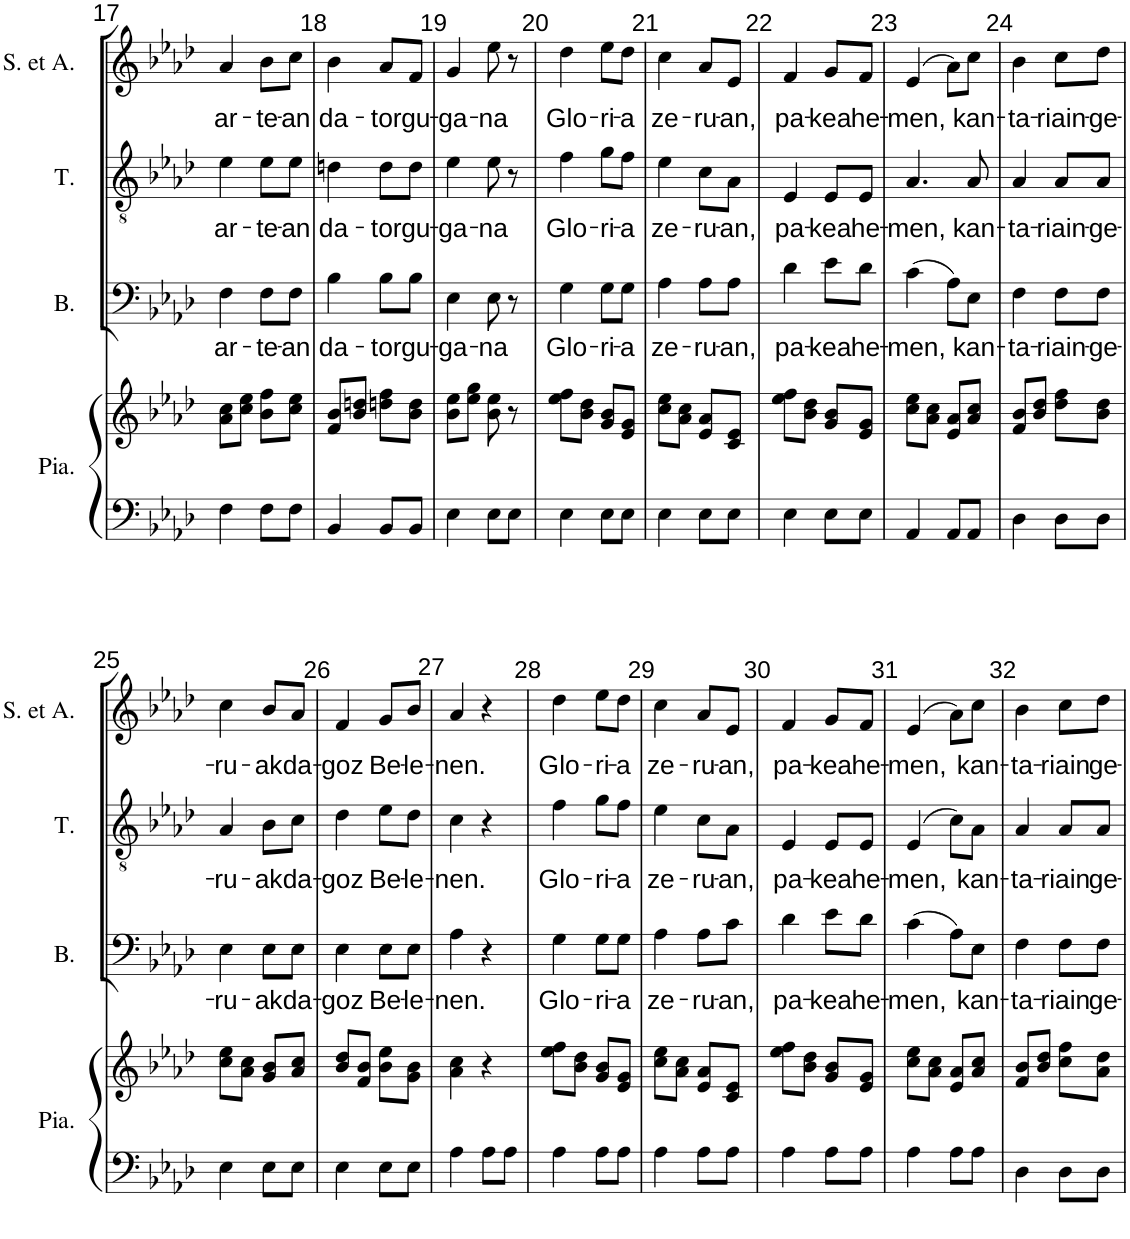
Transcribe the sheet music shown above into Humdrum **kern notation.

**kern	**kern	**kern	**text	**kern	**text	**kern	**text
*part4	*part4	*part3	*part3	*part2	*part2	*part1	*part1
*staff5	*staff4	*staff3	*staff3	*staff2	*staff2	*staff1	*staff1
*I"Piano	*	*I"Basse	*	*I"Ténor	*	*I"Soprano et alto	*
*I'Pia.	*	*I'B.	*	*I'T.	*	*I'S. et A.	*
!!LO:PB:g=z
*clefF4	*clefG2	*clefF4	*	*clefGv2	*	*clefG2	*
*k[b-e-a-d-]	*k[b-e-a-d-]	*k[b-e-a-d-]	*	*k[b-e-a-d-]	*	*k[b-e-a-d-]	*
*M2/4	*M2/4	*M2/4	*	*M2/4	*	*M2/4	*
=17	=17	=17	=17	=17	=17	=17	=17
!	!	!	!LO:LY:b	!	!LO:LY:b	!	!LO:LY:b
4F\	8a-\ 8cc\L	4F\	ar-	4e-\	ar-	4a-/	ar-
.	8cc\ 8ee-\J	.	.	.	.	.	.
!	!	!	!LO:LY:b	!	!LO:LY:b	!	!LO:LY:b
8F\L	8b-\ 8ff\L	8F\L	-te-	8e-\L	-te-	8b-\L	-te-
!	!	!	!LO:LY:b	!	!LO:LY:b	!	!LO:LY:b
8F\J	8cc\ 8ee-\J	8F\J	-an	8e-\J	-an	8cc\J	-an
=18	=18	=18	=18	=18	=18	=18	=18
!	!	!	!LO:LY:b	!	!LO:LY:b	!	!LO:LY:b
4BB-/	8f/ 8b-/L	4B-\	da-	4dn\	da-	4b-\	da-
.	8b-/ 8ddn/J	.	.	.	.	.	.
!	!	!	!LO:LY:b	!	!LO:LY:b	!	!LO:LY:b
8BB-/L	8ddn\ 8ff\L	8B-\L	-tor	8d\L	-tor	8a-/L	-tor
!	!	!	!LO:LY:b	!	!LO:LY:b	!	!LO:LY:b
8BB-/J	8b-\ 8dd\J	8B-\J	gu-	8d\J	gu-	8f/J	gu-
=19	=19	=19	=19	=19	=19	=19	=19
!	!	!	!LO:LY:b	!	!LO:LY:b	!	!LO:LY:b
4E-\	8b-\ 8ee-\L	4E-\	-ga-	4e-\	-ga-	4g/	-ga-
.	8ee-\ 8gg\J	.	.	.	.	.	.
!	!	!	!LO:LY:b	!	!LO:LY:b	!	!LO:LY:b
8E-\L	8b-\ 8ee-\	8E-\	-na	8e-\	-na	8ee-\	-na
8E-\J	8r	8r	.	8r	.	8r	.
=20	=20	=20	=20	=20	=20	=20	=20
!	!	!	!LO:LY:b	!	!LO:LY:b	!	!LO:LY:b
4E-\	8ee-\ 8ff\L	4G\	Glo-	4f\	Glo-	4dd-\	Glo-
.	8b-\ 8dd-\J	.	.	.	.	.	.
!	!	!	!LO:LY:b	!	!LO:LY:b	!	!LO:LY:b
8E-\L	8g/ 8b-/L	8G\L	-ri-	8g\L	-ri-	8ee-\L	-ri-
!	!	!	!LO:LY:b	!	!LO:LY:b	!	!LO:LY:b
8E-\J	8e-/ 8g/J	8G\J	-a	8f\J	-a	8dd-\J	-a
=21	=21	=21	=21	=21	=21	=21	=21
!	!	!	!LO:LY:b	!	!LO:LY:b	!	!LO:LY:b
4E-\	8cc\ 8ee-\L	4A-\	ze-	4e-\	ze-	4cc\	ze-
.	8a-\ 8cc\J	.	.	.	.	.	.
!	!	!	!LO:LY:b	!	!LO:LY:b	!	!LO:LY:b
8E-\L	8e-/ 8a-/L	8A-\L	-ru-	8c\L	-ru-	8a-/L	-ru-
!	!	!	!LO:LY:b	!	!LO:LY:b	!	!LO:LY:b
8E-\J	8c/ 8e-/J	8A-\J	-an,	8A-\J	-an,	8e-/J	-an,
=22	=22	=22	=22	=22	=22	=22	=22
!	!	!	!LO:LY:b	!	!LO:LY:b	!	!LO:LY:b
4E-\	8ee-\ 8ff\L	4d-\	pa-	4E-/	pa-	4f/	pa-
.	8b-\ 8dd-\J	.	.	.	.	.	.
!	!	!	!LO:LY:b	!	!LO:LY:b	!	!LO:LY:b
8E-\L	8g/ 8b-/L	8e-\L	-kea	8E-/L	-kea	8g/L	-kea
!	!	!	!LO:LY:b	!	!LO:LY:b	!	!LO:LY:b
8E-\J	8e-/ 8g/J	8d-\J	he-	8E-/J	he-	8f/J	he-
=23	=23	=23	=23	=23	=23	=23	=23
!	!	!	!LO:LY:b	!	!LO:LY:b	!	!LO:LY:b
4AA-/	8cc\ 8ee-\L	(4c\	-men,	4.A-/	-men,	(4e-/	-men,
.	8a-\ 8cc\J	.	.	.	.	.	.
8AA-/L	8e-/ 8a-/L	8A-\L)	.	.	.	8a-\L)	.
!	!	!	!LO:LY:b	!	!LO:LY:b	!	!LO:LY:b
8AA-/J	8a-/ 8cc/J	8E-\J	kan-	8A-/	kan-	8cc\J	kan-
=24	=24	=24	=24	=24	=24	=24	=24
!	!	!	!LO:LY:b	!	!LO:LY:b	!	!LO:LY:b
4D-\	8f/ 8b-/L	4F\	-ta-	4A-/	-ta-	4b-\	-ta-
.	8b-/ 8dd-/J	.	.	.	.	.	.
!	!	!	!LO:LY:b	!	!LO:LY:b	!	!LO:LY:b
8D-\L	8dd-\ 8ff\L	8F\L	-riain-	8A-/L	-riain-	8cc\L	-riain-
!	!	!	!LO:LY:b	!	!LO:LY:b	!	!LO:LY:b
8D-\J	8b-\ 8dd-\J	8F\J	-ge-	8A-/J	-ge-	8dd-\J	-ge-
!!LO:LB:g=z
=25	=25	=25	=25	=25	=25	=25	=25
!	!	!	!LO:LY:b	!	!LO:LY:b	!	!LO:LY:b
4E-\	8cc\ 8ee-\L	4E-\	-ru-	4A-/	-ru-	4cc\	-ru-
.	8a-\ 8cc\J	.	.	.	.	.	.
!	!	!	!LO:LY:b	!	!LO:LY:b	!	!LO:LY:b
8E-\L	8g/ 8b-/L	8E-\L	-ak	8B-\L	-ak	8b-/L	-ak
!	!	!	!LO:LY:b	!	!LO:LY:b	!	!LO:LY:b
8E-\J	8a-/ 8cc/J	8E-\J	da-	8c\J	da-	8a-/J	da-
=26	=26	=26	=26	=26	=26	=26	=26
!	!	!	!LO:LY:b	!	!LO:LY:b	!	!LO:LY:b
4E-\	8b-/ 8dd-/L	4E-\	-goz	4d-\	-goz	4f/	-goz
.	8f/ 8b-/J	.	.	.	.	.	.
!	!	!	!LO:LY:b	!	!LO:LY:b	!	!LO:LY:b
8E-\L	8b-\ 8ee-\L	8E-\L	Be-	8e-\L	Be-	8g/L	Be-
!	!	!	!LO:LY:b	!	!LO:LY:b	!	!LO:LY:b
8E-\J	8g\ 8b-\J	8E-\J	-le-	8d-\J	-le-	8b-/J	-le-
=27	=27	=27	=27	=27	=27	=27	=27
!	!	!	!LO:LY:b	!	!LO:LY:b	!	!LO:LY:b
4A-\	4a-\ 4cc\	4A-\	-nen.	4c\	-nen.	4a-/	-nen.
8A-\L	4r	4r	.	4r	.	4r	.
8A-\J	.	.	.	.	.	.	.
=28	=28	=28	=28	=28	=28	=28	=28
!	!	!	!LO:LY:b	!	!LO:LY:b	!	!LO:LY:b
4A-\	8ee-\ 8ff\L	4G\	Glo-	4f\	Glo-	4dd-\	Glo-
.	8b-\ 8dd-\J	.	.	.	.	.	.
!	!	!	!LO:LY:b	!	!LO:LY:b	!	!LO:LY:b
8A-\L	8g/ 8b-/L	8G\L	-ri-	8g\L	-ri-	8ee-\L	-ri-
!	!	!	!LO:LY:b	!	!LO:LY:b	!	!LO:LY:b
8A-\J	8e-/ 8g/J	8G\J	-a	8f\J	-a	8dd-\J	-a
=29	=29	=29	=29	=29	=29	=29	=29
!	!	!	!LO:LY:b	!	!LO:LY:b	!	!LO:LY:b
4A-\	8cc\ 8ee-\L	4A-\	ze-	4e-\	ze-	4cc\	ze-
.	8a-\ 8cc\J	.	.	.	.	.	.
!	!	!	!LO:LY:b	!	!LO:LY:b	!	!LO:LY:b
8A-\L	8e-/ 8a-/L	8A-\L	-ru-	8c\L	-ru-	8a-/L	-ru-
!	!	!	!LO:LY:b	!	!LO:LY:b	!	!LO:LY:b
8A-\J	8c/ 8e-/J	8c\J	-an,	8A-\J	-an,	8e-/J	-an,
=30	=30	=30	=30	=30	=30	=30	=30
!	!	!	!LO:LY:b	!	!LO:LY:b	!	!LO:LY:b
4A-\	8ee-\ 8ff\L	4d-\	pa-	4E-/	pa-	4f/	pa-
.	8b-\ 8dd-\J	.	.	.	.	.	.
!	!	!	!LO:LY:b	!	!LO:LY:b	!	!LO:LY:b
8A-\L	8g/ 8b-/L	8e-\L	-kea	8E-/L	-kea	8g/L	-kea
!	!	!	!LO:LY:b	!	!LO:LY:b	!	!LO:LY:b
8A-\J	8e-/ 8g/J	8d-\J	he-	8E-/J	he-	8f/J	he-
=31	=31	=31	=31	=31	=31	=31	=31
!	!	!	!LO:LY:b	!	!LO:LY:b	!	!LO:LY:b
4A-\	8cc\ 8ee-\L	(4c\	-men,	(4E-/	-men,	(4e-/	-men,
.	8a-\ 8cc\J	.	.	.	.	.	.
8A-\L	8e-/ 8a-/L	8A-\L)	.	8c\L)	.	8a-\L)	.
!	!	!	!LO:LY:b	!	!LO:LY:b	!	!LO:LY:b
8A-\J	8a-/ 8cc/J	8E-\J	kan-	8A-\J	kan-	8cc\J	kan-
=32	=32	=32	=32	=32	=32	=32	=32
!	!	!	!LO:LY:b	!	!LO:LY:b	!	!LO:LY:b
4D-\	8f/ 8b-/L	4F\	-ta-	4A-/	-ta-	4b-\	-ta-
.	8b-/ 8dd-/J	.	.	.	.	.	.
!	!	!	!LO:LY:b	!	!LO:LY:b	!	!LO:LY:b
8D-\L	8cc\ 8ff\L	8F\L	-riain	8A-/L	-riain	8cc\L	-riain
!	!	!	!LO:LY:b	!	!LO:LY:b	!	!LO:LY:b
8D-\J	8a-\ 8dd-\J	8F\J	ge-	8A-/J	ge-	8dd-\J	ge-
=	=	=	=	=	=	=	=
*-	*-	*-	*-	*-	*-	*-	*-
